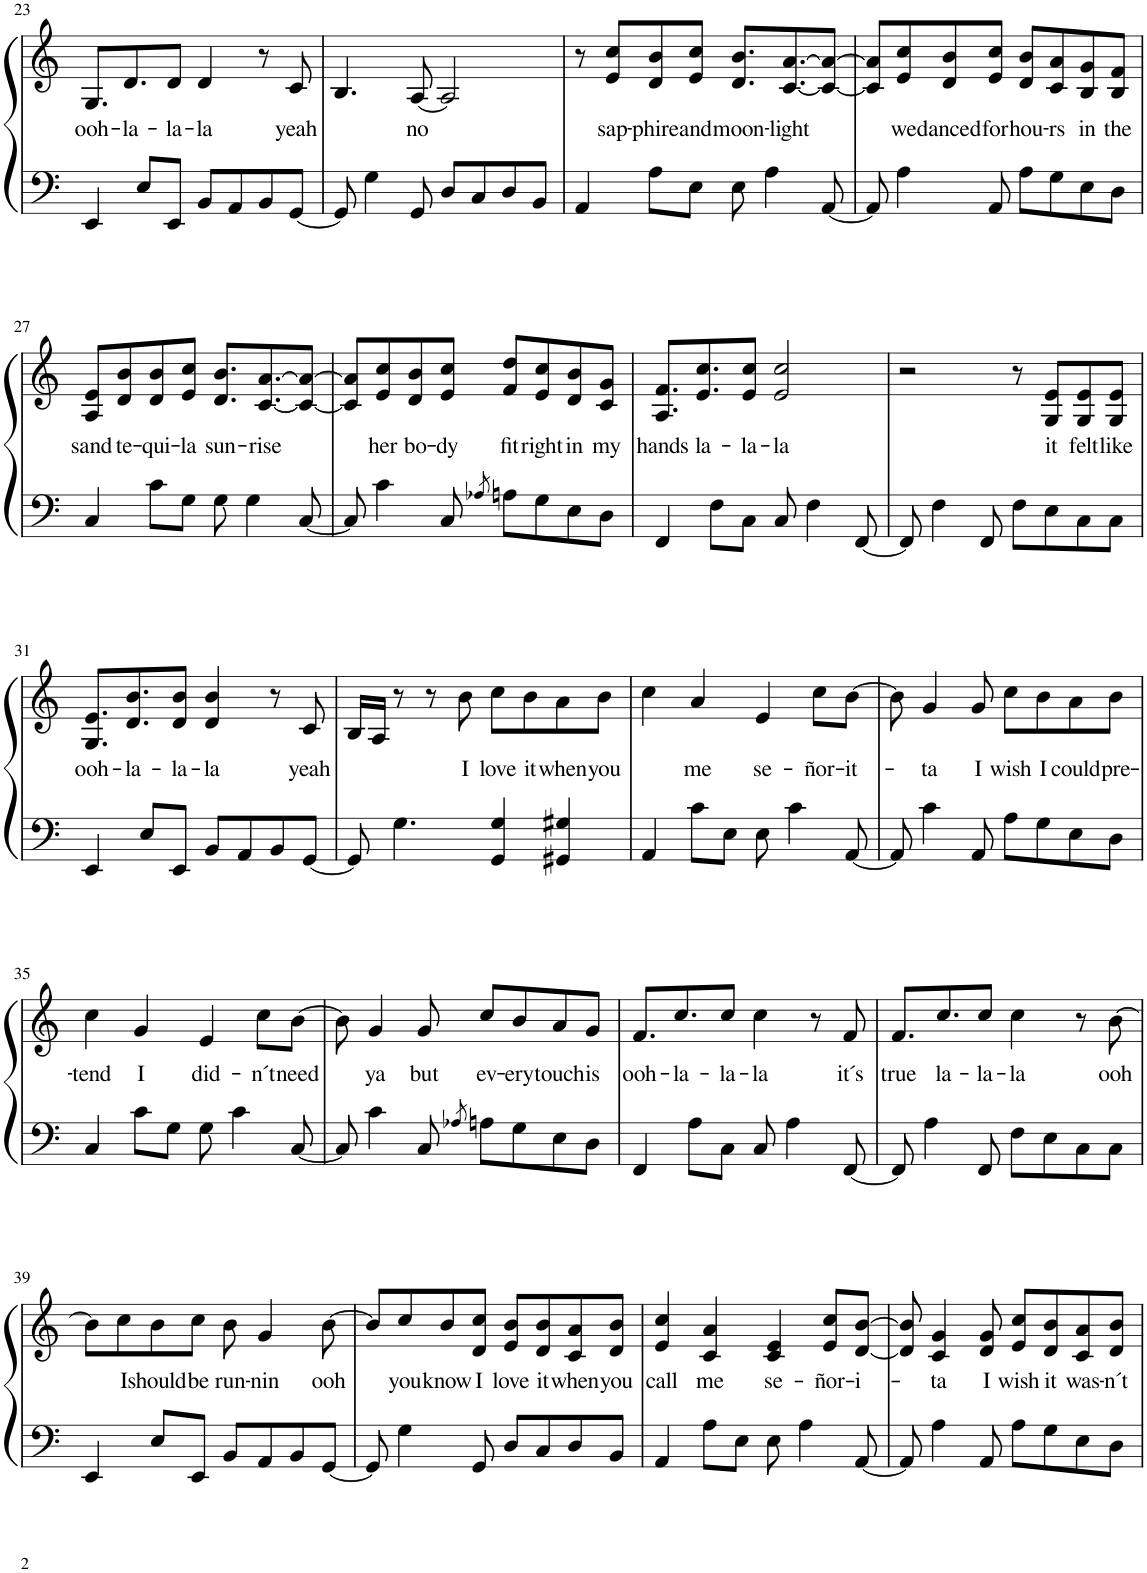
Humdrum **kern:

**kern	**kern	**text
*part1	*part1	*part1
*staff2	*staff1	*staff1
*I"Piano	*	*
*I'Pno.	*	*
!!LO:PB:g=z
*clefF4	*clefG2	*
*k[]	*k[]	*
*M4/4	*M4/4	*
=23	=23	=23
!	!	!LO:LY:b
4EE/	8.G/L	ooh-
!	!	!LO:LY:b
.	8.d/	-la-
8E/L	.	.
!	!	!LO:LY:b
8EE/J	8d/J	-la-
!	!	!LO:LY:b
8BB/L	4d/	-la
8AA/	.	.
8BB/	8r	.
!	!	!LO:LY:b
[8GG/J	8c/	yeah
=24	=24	=24
8GG/]	4.B/	.
4G\	.	.
!	!	!LO:LY:b
8GG/	[8A/	no
8D/L	2A/]	.
8C/	.	.
8D/	.	.
8BB/J	.	.
=25	=25	=25
4AA/	8r	.
!	!	!LO:LY:b
.	8e/ 8cc/L	sap-
!	!	!LO:LY:b
8A\L	8d/ 8b/	-phire
!	!	!LO:LY:b
8E\J	8e/ 8cc/J	and
!	!	!LO:LY:b
8E\	8.d/ 8.b/L	moon-
4A\	.	.
!	!	!LO:LY:b
.	[8.c/ [8.a/	-light
[8AA/	8c/_ 8a/_J	.
=26	=26	=26
8AA/]	8c/] 8a/]L	.
!	!	!LO:LY:b
4A\	8e/ 8cc/	we
!	!	!LO:LY:b
.	8d/ 8b/	danced
!	!	!LO:LY:b
8AA/	8e/ 8cc/J	for
!	!	!LO:LY:b
8A\L	8d/ 8b/L	hou-
!	!	!LO:LY:b
8G\	8c/ 8a/	-rs
!	!	!LO:LY:b
8E\	8B/ 8g/	in
!	!	!LO:LY:b
8D\J	8B/ 8f/J	the
!!LO:LB:g=z
=27	=27	=27
!	!	!LO:LY:b
4C/	8A/ 8e/L	sand
!	!	!LO:LY:b
.	8d/ 8b/	te-
!	!	!LO:LY:b
8c\L	8d/ 8b/	-qui-
!	!	!LO:LY:b
8G\J	8e/ 8cc/J	-la
!	!	!LO:LY:b
8G\	8.d/ 8.b/L	sun-
4G\	.	.
!	!	!LO:LY:b
.	[8.c/ [8.a/	-rise
[8C/	8c/_ 8a/_J	.
=28	=28	=28
8C/]	8c/] 8a/]L	.
!	!	!LO:LY:b
4c\	8e/ 8cc/	her
!	!	!LO:LY:b
.	8d/ 8b/	bo-
!	!	!LO:LY:b
8C/	8e/ 8cc/J	-dy
8qA-X/	.	.
!	!	!LO:LY:b
8An\L	8f/ 8dd/L	fit
!	!	!LO:LY:b
8G\	8e/ 8cc/	right
!	!	!LO:LY:b
8E\	8d/ 8b/	in
!	!	!LO:LY:b
8D\J	8c/ 8g/J	my
=29	=29	=29
!	!	!LO:LY:b
4FF/	8.A/ 8.f/L	hands
!	!	!LO:LY:b
.	8.e/ 8.cc/	la-
8F\L	.	.
!	!	!LO:LY:b
8C\J	8e/ 8cc/J	-la-
!	!	!LO:LY:b
8C/	2e/ 2cc/	-la
4F\	.	.
[8FF/	.	.
=30	=30	=30
8FF/]	2r	.
4F\	.	.
8FF/	.	.
8F\L	8r	.
!	!	!LO:LY:b
8E\	8G/ 8e/L	it
!	!	!LO:LY:b
8C\	8G/ 8e/	felt
!	!	!LO:LY:b
8C\J	8G/ 8e/J	like
!!LO:LB:g=z
=31	=31	=31
!	!	!LO:LY:b
4EE/	8.G/ 8.e/L	ooh-
!	!	!LO:LY:b
.	8.d/ 8.b/	-la-
8E/L	.	.
!	!	!LO:LY:b
8EE/J	8d/ 8b/J	-la-
!	!	!LO:LY:b
8BB/L	4d/ 4b/	-la
8AA/	.	.
8BB/	8r	.
!	!	!LO:LY:b
[8GG/J	8c/	yeah
=32	=32	=32
8GG/]	16B/LL	.
.	16A/JJ	.
4.G\	8r	.
.	8r	.
!	!	!LO:LY:b
.	8b\	I
!	!	!LO:LY:b
4GG/ 4G/	8cc\L	love
!	!	!LO:LY:b
.	8b\	it
!	!	!LO:LY:b
4GG#X/ 4G#X/	8a\	when
!	!	!LO:LY:b
.	8b\J	you
=33	=33	=33
4AA/	4cc\	.
!	!	!LO:LY:b
8c\L	4a/	me
8E\J	.	.
!	!	!LO:LY:b
8E\	4e/	se-
4c\	.	.
!	!	!LO:LY:b
.	8cc\L	-ñor-
!	!	!LO:LY:b
[8AA/	[8b\J	-it-
=34	=34	=34
8AA/]	8b\]	.
!	!	!LO:LY:b
4c\	4g/	-ta
!	!	!LO:LY:b
8AA/	8g/	I
!	!	!LO:LY:b
8A\L	8cc\L	wish
!	!	!LO:LY:b
8G\	8b\	I
!	!	!LO:LY:b
8E\	8a\	could
!	!	!LO:LY:b
8D\J	8b\J	pre-
!!LO:LB:g=z
=35	=35	=35
!	!	!LO:LY:b
4C/	4cc\	-tend
!	!	!LO:LY:b
8c\L	4g/	I
8G\J	.	.
!	!	!LO:LY:b
8G\	4e/	did-
4c\	.	.
!	!	!LO:LY:b
.	8cc\L	-n´t
!	!	!LO:LY:b
[8C/	[8b\J	need
=36	=36	=36
8C/]	8b\]	.
!	!	!LO:LY:b
4c\	4g/	ya
!	!	!LO:LY:b
8C/	8g/	but
8qA-X/	.	.
!	!	!LO:LY:b
8An\L	8cc/L	ev-
!	!	!LO:LY:b
8G\	8b/	-ery
!	!	!LO:LY:b
8E\	8a/	touch
!	!	!LO:LY:b
8D\J	8g/J	is
=37	=37	=37
!	!	!LO:LY:b
4FF/	8.f/L	ooh-
!	!	!LO:LY:b
.	8.cc/	-la-
8A\L	.	.
!	!	!LO:LY:b
8C\J	8cc/J	-la-
!	!	!LO:LY:b
8C/	4cc\	-la
4A\	.	.
.	8r	.
!	!	!LO:LY:b
[8FF/	8f/	it´s
=38	=38	=38
!	!	!LO:LY:b
8FF/]	8.f/L	true
4A\	.	.
!	!	!LO:LY:b
.	8.cc/	la-
!	!	!LO:LY:b
8FF/	8cc/J	-la-
!	!	!LO:LY:b
8F\L	4cc\	-la
8E\	.	.
8C\	8r	.
!	!	!LO:LY:b
8C\J	[8b\	ooh
!!LO:LB:g=z
=39	=39	=39
4EE/	8b\L]	.
!	!	!LO:LY:b
.	8cc\	I
!	!	!LO:LY:b
8E/L	8b\	should
!	!	!LO:LY:b
8EE/J	8cc\J	be
!	!	!LO:LY:b
8BB/L	8b\	run-
!	!	!LO:LY:b
8AA/	4g/	-nin
8BB/	.	.
!	!	!LO:LY:b
[8GG/J	[8b\	ooh
=40	=40	=40
8GG/]	8b/L]	.
!	!	!LO:LY:b
4G\	8cc/	you
!	!	!LO:LY:b
.	8b/	know
!	!	!LO:LY:b
8GG/	8d/ 8cc/J	I
!	!	!LO:LY:b
8D/L	8e/ 8b/L	love
!	!	!LO:LY:b
8C/	8d/ 8b/	it
!	!	!LO:LY:b
8D/	8c/ 8a/	when
!	!	!LO:LY:b
8BB/J	8d/ 8b/J	you
=41	=41	=41
!	!	!LO:LY:b
4AA/	4e/ 4cc/	call
!	!	!LO:LY:b
8A\L	4c/ 4a/	me
8E\J	.	.
!	!	!LO:LY:b
8E\	4c/ 4e/	se-
4A\	.	.
!	!	!LO:LY:b
.	8e/ 8cc/L	-ñor-
!	!	!LO:LY:b
[8AA/	[8d/ [8b/J	-i-
=42	=42	=42
8AA/]	8d/] 8b/]	.
!	!	!LO:LY:b
4A\	4c/ 4g/	-ta
!	!	!LO:LY:b
8AA/	8d/ 8g/	I
!	!	!LO:LY:b
8A\L	8e/ 8cc/L	wish
!	!	!LO:LY:b
8G\	8d/ 8b/	it
!	!	!LO:LY:b
8E\	8c/ 8a/	was-
!	!	!LO:LY:b
8D\J	8d/ 8b/J	-n´t
=	=	=
*-	*-	*-
